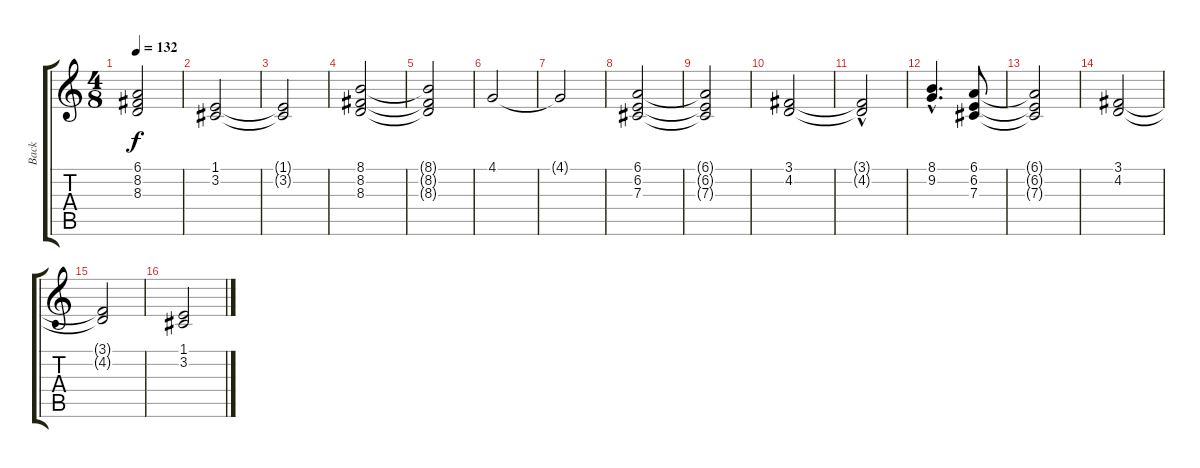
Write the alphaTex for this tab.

\track ("Back" "Back") {instrument altosax}
\staff {score tabs}
\tuning (Eb4 Bb3 Gb3 Db3 Ab2 Eb2) {hide}
\ts (4 8)
\tempo 132
\clef g2
\ks c
(6.1{t} 8.2{t} 8.3{t}).2{dy f} |
(1.1 3.2).2 |
(1.1{t} 3.2{t}).2 |
(8.1 8.2 8.3).2 |
(8.1{t} 8.2{t} 8.3{t}).2 |
4.1.2 |
4.1{t}.2 |
(6.1 6.2 7.3).2 |
(6.1{t} 6.2{t} 7.3{t}).2 |
(3.1 4.2).2 |
(3.1{t} 4.2{hac t}).2 |
(8.1{hac} 9.2{hac}).4{d} (6.1 6.2 7.3).8 |
(6.1{t} 6.2{t} 7.3{t}).2 |
(3.1 4.2).2 |
(3.1{t} 4.2{t}).2 |
(1.1 3.2).2
